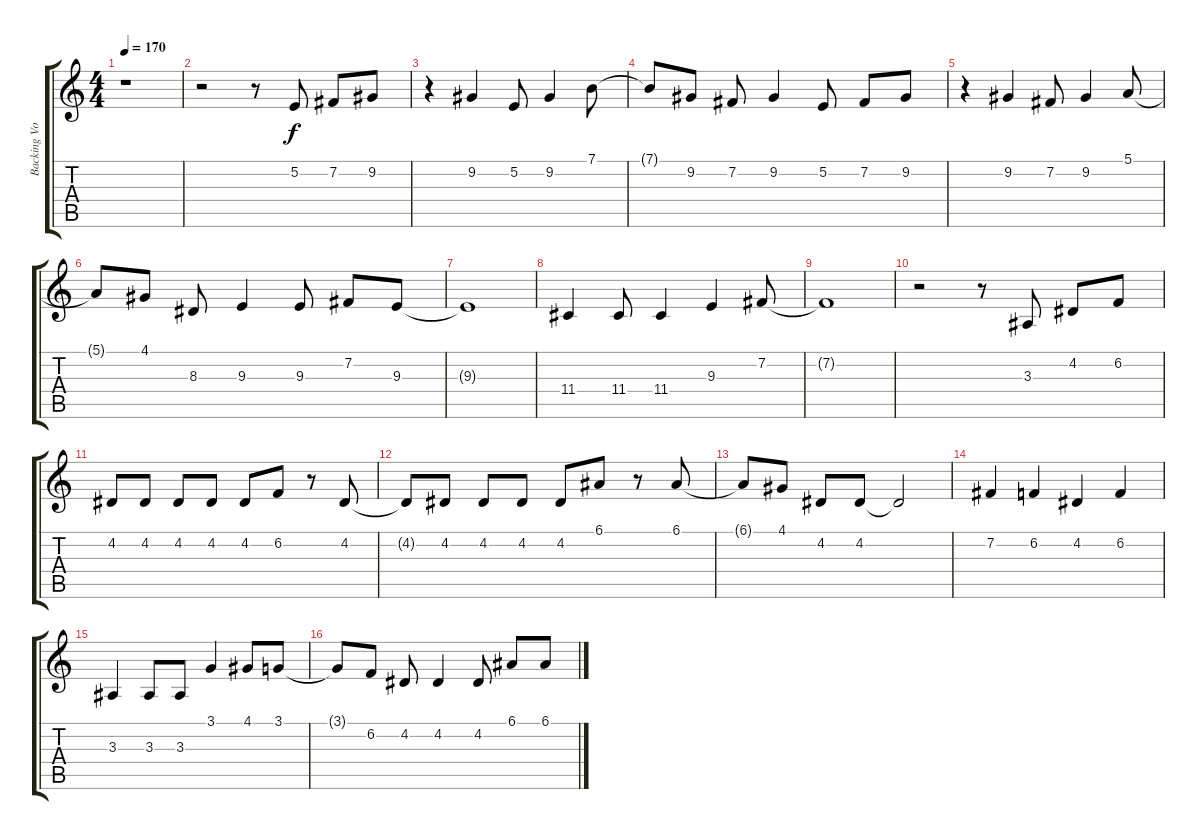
\track ("Backing Vocal" "Backing Vo") {instrument clarinet}
\staff {score tabs}
\tuning (E4 B3 G3 D3 A2 E2) {hide}
\ts (4 4)
\tempo 170
\clef g2
\ks c
r.1{dy f} |
r.2 r.8 5.2.8 7.2.8 9.2.8 |
r.4 9.2.4 5.2.8 9.2.4 7.1.8 |
7.1{t}.8 9.2.8 7.2.8 9.2.4 5.2.8 7.2.8 9.2.8 |
r.4 9.2.4 7.2.8 9.2.4 5.1.8 |
5.1{t}.8 4.1.8 8.3.8 9.3.4 9.3.8 7.2.8 9.3.8 |
9.3{t}.1 |
11.4.4 11.4.8 11.4.4 9.3.4 7.2.8 |
7.2{t}.1 |
r.2 r.8 3.3.8 4.2.8 6.2.8 |
4.2.8 4.2.8 4.2.8 4.2.8 4.2.8 6.2.8 r.8 4.2.8 |
4.2{t}.8 4.2.8 4.2.8 4.2.8 4.2.8 6.1.8 r.8 6.1.8 |
6.1{t}.8 4.1.8 4.2.8 4.2.8 4.2{t}.2 |
7.2.4 6.2.4 4.2.4 6.2.4 |
3.3.4 3.3.8 3.3.8 3.1.4 4.1.8 3.1.8 |
3.1{t}.8 6.2.8 4.2.8 4.2.4 4.2.8 6.1.8 6.1.8
